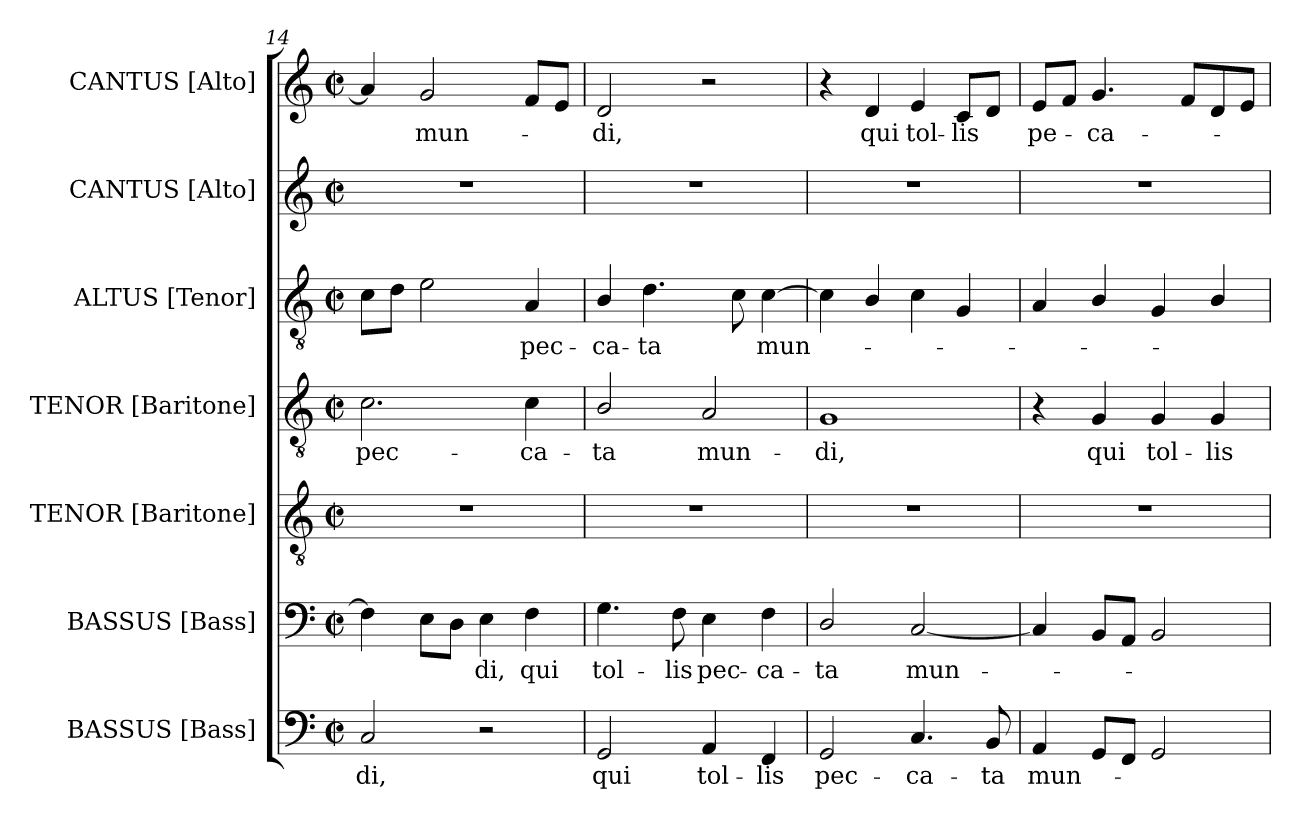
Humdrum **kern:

**kern	**text	**kern	**text	**kern	**kern	**text	**kern	**text	**kern	**kern	**text
*part7	*part7	*part6	*part6	*part5	*part4	*part4	*part3	*part3	*part2	*part1	*part1
*staff7	*staff7	*staff6	*staff6	*staff5	*staff4	*staff4	*staff3	*staff3	*staff2	*staff1	*staff1
*I"BASSUS [Bass]	*	*I"BASSUS [Bass]	*	*I"TENOR [Baritone]	*I"TENOR [Baritone]	*	*I"ALTUS [Tenor]	*	*I"CANTUS [Alto]	*I"CANTUS [Alto]	*
*I'B.	*	*I'B.	*	*I'Bar.	*I'Bar.	*	*I'T.	*	*I'A.	*I'A.	*
*clefF4	*	*clefF4	*	*clefGv2	*clefGv2	*	*clefGv2	*	*clefG2	*clefG2	*
*	*	*	*	*ITrd7c12	*ITrd7c12	*	*ITrd7c12	*	*	*	*
*k[]	*	*k[]	*	*k[]	*k[]	*	*k[]	*	*k[]	*k[]	*
*C:	*	*C:	*	*C:	*C:	*	*C:	*	*C:	*C:	*
*M2/2	*	*M2/2	*	*M2/2	*M2/2	*	*M2/2	*	*M2/2	*M2/2	*
*met(c|)	*	*met(c|)	*	*met(c|)	*met(c|)	*	*met(c|)	*	*met(c|)	*met(c|)	*
=14	=14	=14	=14	=14	=14	=14	=14	=14	=14	=14	=14
!	!LO:LY:b:color=#000000	!	!	!	!	!	!	!	!	!	!
!	!	!	!	!	!	!LO:LY:b:color=#000000	!	!	!	!	!
2Ci/	-di,	4Fi\]	.	1r	2.Ci\	pec-	8Ci\L	.	1r	4ai/]	.
.	.	.	.	.	.	.	8Di\J	.	.	.	.
!	!	!	!	!	!	!	!	!	!	!	!LO:LY:b:color=#000000
.	.	8Ei\L	.	.	.	.	2Ei\	.	.	2gi/	mun-
.	.	8Di\J	.	.	.	.	.	.	.	.	.
!	!	!	!LO:LY:b:color=#000000	!	!	!	!	!	!	!	!
2r	.	4Ei\	-di,	.	.	.	.	.	.	.	.
!	!	!	!LO:LY:b:color=#000000	!	!	!	!	!	!	!	!
!	!	!	!	!	!	!LO:LY:b:color=#000000	!	!	!	!	!
!	!	!	!	!	!	!	!	!LO:LY:b:color=#000000	!	!	!
.	.	4Fi\	qui	.	4Ci\	-ca-	4AAi/	pec-	.	8fi/L	.
.	.	.	.	.	.	.	.	.	.	8ei/J	.
=15	=15	=15	=15	=15	=15	=15	=15	=15	=15	=15	=15
!	!LO:LY:b:color=#000000	!	!	!	!	!	!	!	!	!	!
!	!	!	!LO:LY:b:color=#000000	!	!	!	!	!	!	!	!
!	!	!	!	!	!	!LO:LY:b:color=#000000	!	!	!	!	!
!	!	!	!	!	!	!	!	!LO:LY:b:color=#000000	!	!	!
!	!	!	!	!	!	!	!	!	!	!	!LO:LY:b:color=#000000
2GGi/	qui	4.Gi\	tol-	1r	2BBi/	-ta	4BBi/	-ca-	1r	2di/	-di,
!	!	!	!	!	!	!	!	!LO:LY:b:color=#000000	!	!	!
.	.	.	.	.	.	.	4.Di\	-ta	.	.	.
!	!	!	!LO:LY:b:color=#000000	!	!	!	!	!	!	!	!
.	.	8Fi\	-lis	.	.	.	.	.	.	.	.
!	!LO:LY:b:color=#000000	!	!	!	!	!	!	!	!	!	!
!	!	!	!LO:LY:b:color=#000000	!	!	!	!	!	!	!	!
!	!	!	!	!	!	!LO:LY:b:color=#000000	!	!	!	!	!
4AAi/	tol-	4Ei\	pec-	.	2AAi/	mun-	.	.	.	2r	.
.	.	.	.	.	.	.	8Ci\	.	.	.	.
!	!LO:LY:b:color=#000000	!	!	!	!	!	!	!	!	!	!
!	!	!	!LO:LY:b:color=#000000	!	!	!	!	!	!	!	!
!	!	!	!	!	!	!	!	!LO:LY:b:color=#000000	!	!	!
4FFi/	-lis	4Fi\	-ca-	.	.	.	[>4Ci\	mun-	.	.	.
=16	=16	=16	=16	=16	=16	=16	=16	=16	=16	=16	=16
!	!LO:LY:b:color=#000000	!	!	!	!	!	!	!	!	!	!
!	!	!	!LO:LY:b:color=#000000	!	!	!	!	!	!	!	!
!	!	!	!	!	!	!LO:LY:b:color=#000000	!	!	!	!	!
2GGi/	pec-	2Di/	-ta	1r	1GGi	-di,	4Ci\]	.	1r	4r	.
!	!	!	!	!	!	!	!	!	!	!	!LO:LY:b:color=#000000
.	.	.	.	.	.	.	4BBi/	.	.	4di/	qui
!	!LO:LY:b:color=#000000	!	!	!	!	!	!	!	!	!	!
!	!	!	!LO:LY:b:color=#000000	!	!	!	!	!	!	!	!
!	!	!	!	!	!	!	!	!	!	!	!LO:LY:b:color=#000000
4.Ci/	-ca-	[<2Ci/	mun-	.	.	.	4Ci\	.	.	4ei/	tol-
!	!	!	!	!	!	!	!	!	!	!	!LO:LY:b:color=#000000
.	.	.	.	.	.	.	4GGi/	.	.	8ci/L	-lis
!	!LO:LY:b:color=#000000	!	!	!	!	!	!	!	!	!	!
8BBi/	-ta	.	.	.	.	.	.	.	.	8di/J	.
=17	=17	=17	=17	=17	=17	=17	=17	=17	=17	=17	=17
!	!LO:LY:b:color=#000000	!	!	!	!	!	!	!	!	!	!
!	!	!	!	!	!	!	!	!	!	!	!LO:LY:b:color=#000000
4AAi/	mun-	4Ci/]	.	1r	4r	.	4AAi/	.	1r	8ei/L	pe-
.	.	.	.	.	.	.	.	.	.	8fi/J	.
!	!	!	!	!	!	!LO:LY:b:color=#000000	!	!	!	!	!
!	!	!	!	!	!	!	!	!	!	!	!LO:LY:b:color=#000000
8GGi/L	.	8BBi/L	.	.	4GGi/	qui	4BBi/	.	.	4.gi/	-ca-
8FFi/J	.	8AAi/J	.	.	.	.	.	.	.	.	.
!	!	!	!	!	!	!LO:LY:b:color=#000000	!	!	!	!	!
2GGi/	.	2BBi/	.	.	4GGi/	tol-	4GGi/	.	.	.	.
.	.	.	.	.	.	.	.	.	.	8fi/L	.
!	!	!	!	!	!	!LO:LY:b:color=#000000	!	!	!	!	!
.	.	.	.	.	4GGi/	-lis	4BBi/	.	.	8di/	.
.	.	.	.	.	.	.	.	.	.	8ei/J	.
=	=	=	=	=	=	=	=	=	=	=	=
*-	*-	*-	*-	*-	*-	*-	*-	*-	*-	*-	*-
